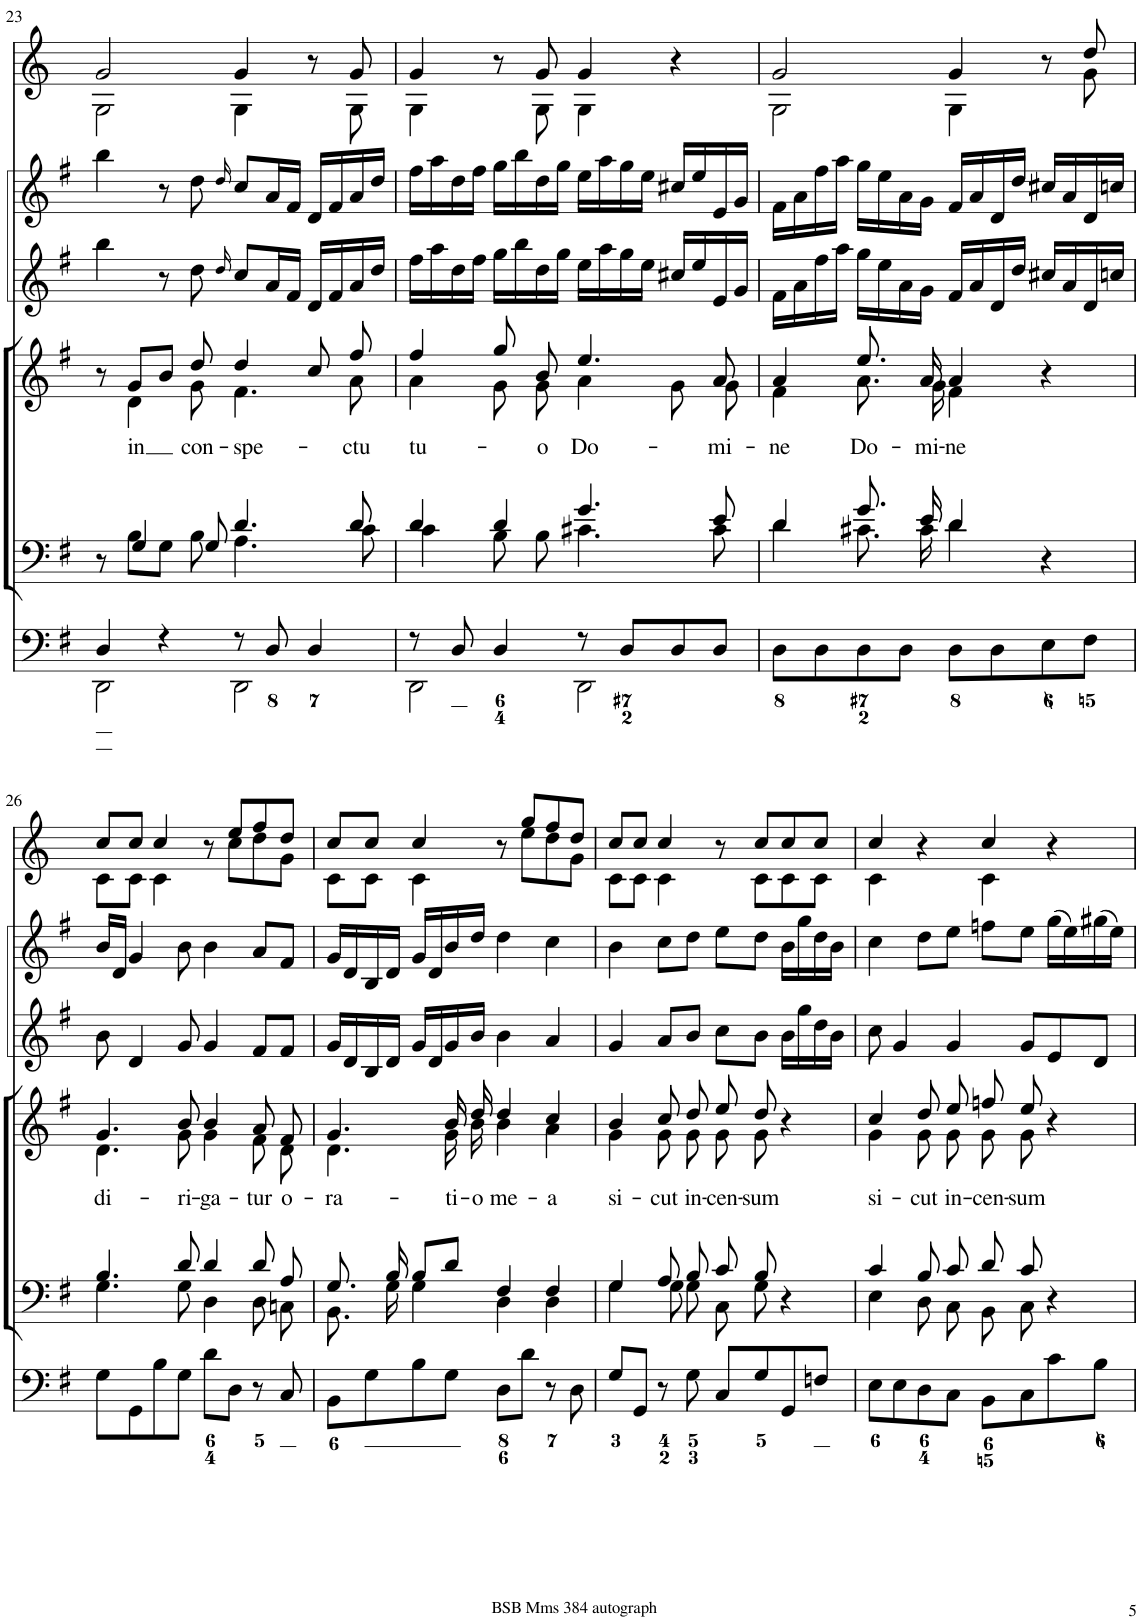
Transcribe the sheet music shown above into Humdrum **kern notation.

**kern	**kern	**kern	**text	**kern	**kern	**kern
*part6	*part5	*part4	*part4	*part3	*part2	*part1
*staff6	*staff5	*staff4	*staff4	*staff3	*staff2	*staff1
*I"Organ	*I"Voice	*I"Voice	*	*I"Violin	*I"Violini	*I"Corni in G
*	*	*	*	*I'Vln	*I'Vln	*
!!LO:PB:g=z
*clefF4	*clefF4	*clefG2	*	*clefG2	*clefG2	*clefG2
*	*	*	*	*	*	*Trd3c5
*k[f#]	*k[f#]	*k[f#]	*	*k[f#]	*k[f#]	*k[]
*M4/4	*M4/4	*M4/4	*	*M4/4	*M4/4	*M4/4
*met(c)	*met(c)	*met(c)	*	*met(c)	*met(c)	*met(c)
=23	=23	=23	=23	=23	=23	=23
*^	*^	*^	*	*	*	*^
4D/	2DD\	8r	8ryy	8r	8ryy	.	4bb\	4bb\	2g/	2G\
!	!	!	!	!	!	!LO:LY:b	!	!	!	!
.	.	4G/	8B\L	8g/L	4d\	in	.	.	.	.
4r	.	.	8G\J	8b/J	.	.	8r	8r	.	.
!	!	!	!	!	!	!LO:LY:b	!	!	!	!
.	.	8G/	8B\	8dd/	8g\	con-	8dd\	8dd\	.	.
.	.	.	.	.	.	.	16qdd/	16qdd/	.	.
!	!	!	!	!	!	!LO:LY:b	!	!	!	!
8r	2DD\	4.d/	4.A\	4dd/	4.f#\	-spe-	8cc/L	8cc/L	4g/	4G\
8D/	.	.	.	.	.	.	16a/L	16a/L	.	.
.	.	.	.	.	.	.	16f#/JJ	16f#/JJ	.	.
4D/	.	.	.	8cc/	.	.	16d/LL	16d/LL	8r	8ryy
.	.	.	.	.	.	.	16f#/	16f#/	.	.
!	!	!	!	!	!	!LO:LY:b	!	!	!	!
.	.	8d/	8c\	8ff#/	8a\	-ctu	16a/	16a/	8g/	8G\
.	.	.	.	.	.	.	16dd/JJ	16dd/JJ	.	.
=24	=24	=24	=24	=24	=24	=24	=24	=24	=24	=24
!	!	!	!	!	!	!LO:LY:b	!	!	!	!
8r	2DD\	4d/	4c\	4ff#/	4a\	tu-	16ff#\LL	16ff#\LL	4g/	4G\
.	.	.	.	.	.	.	16aa\	16aa\	.	.
8D/	.	.	.	.	.	.	16dd\	16dd\	.	.
.	.	.	.	.	.	.	16ff#\JJ	16ff#\JJ	.	.
4D/	.	4d/	8B\	8gg/	8g\	.	16gg\LL	16gg\LL	8r	8ryy
.	.	.	.	.	.	.	16bb\	16bb\	.	.
!	!	!	!	!	!	!LO:LY:b	!	!	!	!
.	.	.	8B\	8b/	8g\	-o	16dd\	16dd\	8g/	8G\
.	.	.	.	.	.	.	16gg\JJ	16gg\JJ	.	.
!	!	!	!	!	!	!LO:LY:b	!	!	!	!
8r	2DD\	4.g/	4.c#X\	4.ee/	4a\	Do-	16ee\LL	16ee\LL	4g/	4G\
.	.	.	.	.	.	.	16aa\	16aa\	.	.
8D/L	.	.	.	.	.	.	16gg\	16gg\	.	.
.	.	.	.	.	.	.	16ee\JJ	16ee\JJ	.	.
8D/	.	.	.	.	8g\	.	16cc#X/LL	16cc#X/LL	4r	4ryy
.	.	.	.	.	.	.	16ee/	16ee/	.	.
!	!	!	!	!	!	!LO:LY:b	!	!	!	!
8D/J	.	8e/	8c#\	8a/	8g\	-mi-	16e/	16e/	.	.
.	.	.	.	.	.	.	16g/JJ	16g/JJ	.	.
*v	*v	*	*	*	*	*	*	*	*	*
=25	=25	=25	=25	=25	=25	=25	=25	=25	=25
!	!	!	!	!	!LO:LY:b	!	!	!	!
8D\L	4d/	4d\	4a/	4f#\	-ne	16f#\LL	16f#\LL	2g/	2G\
.	.	.	.	.	.	16a\	16a\	.	.
8D\	.	.	.	.	.	16ff#\	16ff#\	.	.
.	.	.	.	.	.	16aa\JJ	16aa\JJ	.	.
!	!	!	!	!	!LO:LY:b	!	!	!	!
8D\	8.g/	8.c#X\	8.ee/	8.a\	Do-	16gg\LL	16gg\LL	.	.
.	.	.	.	.	.	16ee\	16ee\	.	.
8D\J	.	.	.	.	.	16a\	16a\	.	.
!	!	!	!	!	!LO:LY:b	!	!	!	!
.	16e/	16c#\	16a/	16g\	-mi-	16g\JJ	16g\JJ	.	.
!	!	!	!	!	!LO:LY:b	!	!	!	!
8D\L	4d/	4d\	4a/	4f#\	-ne	16f#/LL	16f#/LL	4g/	4G\
.	.	.	.	.	.	16a/	16a/	.	.
8D\	.	.	.	.	.	16d/	16d/	.	.
.	.	.	.	.	.	16dd/JJ	16dd/JJ	.	.
8E\	4r	4ryy	4r	4ryy	.	16cc#X/LL	16cc#X/LL	8r	8ryy
.	.	.	.	.	.	16a/	16a/	.	.
8F#\J	.	.	.	.	.	16d/	16d/	8dd/	8g\
.	.	.	.	.	.	16ccn/JJ	16ccn/JJ	.	.
!!LO:LB:g=z	!!
=26	=26	=26	=26	=26	=26	=26	=26	=26	=26
!	!	!	!	!	!LO:LY:b	!	!	!	!
8G\L	4.B/	4.G\	4.g/	4.d\	di-	8b\	16b/LL	8cc/L	8c\L
.	.	.	.	.	.	.	16d/JJ	.	.
8GG\	.	.	.	.	.	4d/	4g/	8cc/J	8c\J
8B\	.	.	.	.	.	.	.	4cc/	4c\
!	!	!	!	!	!LO:LY:b	!	!	!	!
8G\J	8d/	8G\	8b/	8g\	-ri-	8g/	8b\	.	.
!	!	!	!	!	!LO:LY:b	!	!	!	!
8d\L	4d/	4D\	4b/	4g\	-ga-	4g/	4b\	8r	8ryy
8D\J	.	.	.	.	.	.	.	8ee/L	8cc\L
!	!	!	!	!	!LO:LY:b	!	!	!	!
8r	8d/	8D\	8a/	8f#\	-tur	8f#/L	8a/L	8ff/	8dd\
!	!	!	!	!	!LO:LY:b	!	!	!	!
8C/	8A/	8Cn\	8f#/	8d\	o-	8f#/J	8f#/J	8dd/J	8g\J
=27	=27	=27	=27	=27	=27	=27	=27	=27	=27
!	!	!	!	!	!LO:LY:b	!	!	!	!
8BB\L	8.G/	8.BB\	4.g/	4.d\	-ra-	16g/LL	16g/LL	8cc/L	8c\L
.	.	.	.	.	.	16d/	16d/	.	.
8G\	.	.	.	.	.	16B/	16B/	8cc/J	8c\J
.	16B/	16G\	.	.	.	16d/JJ	16d/JJ	.	.
8B\	8B/L	4G\	.	.	.	16g/LL	16g/LL	4cc/	4c\
.	.	.	.	.	.	16d/	16d/	.	.
!	!	!	!	!	!LO:LY:b	!	!	!	!
8G\J	8d/J	.	16b/	16g\	-ti-	16g/	16b/	.	.
!	!	!	!	!	!LO:LY:b	!	!	!	!
.	.	.	16dd/	16b\	-o	16b/JJ	16dd/JJ	.	.
!	!	!	!	!	!LO:LY:b	!	!	!	!
8D\L	4F#/	4D\	4dd/	4b\	me-	4b\	4dd\	8r	8ryy
8d\J	.	.	.	.	.	.	.	8gg/L	8ee\L
!	!	!	!	!	!LO:LY:b	!	!	!	!
8r	4F#/	4D\	4cc/	4a\	-a	4a/	4cc\	8ff/	8dd\
8D\	.	.	.	.	.	.	.	8dd/J	8g\J
=28	=28	=28	=28	=28	=28	=28	=28	=28	=28
!	!	!	!	!	!LO:LY:b	!	!	!	!
8G/L	4G/	4G\	4b/	4g\	si-	4g/	4b\	8cc/L	8c\L
8GG/J	.	.	.	.	.	.	.	8cc/J	8c\J
!	!	!	!	!	!LO:LY:b	!	!	!	!
8r	8A/	8G\	8cc/	8g\	-cut	8a/L	8cc\L	4cc/	4c\
!	!	!	!	!	!LO:LY:b	!	!	!	!
8G\	8B/	8G\	8dd/	8g\	in-	8b/J	8dd\J	.	.
!	!	!	!	!	!LO:LY:b	!	!	!	!
8C/L	8c/	8C\	8ee/	8g\	-cen-	8cc\L	8ee\L	8r	8ryy
!	!	!	!	!	!LO:LY:b	!	!	!	!
8G/	8B/	8G\	8dd/	8g\	-sum	8b\J	8dd\J	8cc/L	8c\L
8GG/	4r	4ryy	4r	4ryy	.	16b\LL	16b\LL	8cc/	8c\
.	.	.	.	.	.	16gg\	16gg\	.	.
8Fn/J	.	.	.	.	.	16dd\	16dd\	8cc/J	8c\J
.	.	.	.	.	.	16b\JJ	16b\JJ	.	.
=29	=29	=29	=29	=29	=29	=29	=29	=29	=29
!	!	!	!	!	!LO:LY:b	!	!	!	!
8E\L	4c/	4E\	4cc/	4g\	si-	8cc\	4cc\	4cc/	4c\
8E\	.	.	.	.	.	4g/	.	.	.
!	!	!	!	!	!LO:LY:b	!	!	!	!
8D\	8B/	8D\	8dd/	8g\	-cut	.	8dd\L	4r	4ryy
!	!	!	!	!	!LO:LY:b	!	!	!	!
8C\J	8c/	8C\	8ee/	8g\	in-	4g/	8ee\J	.	.
!	!	!	!	!	!LO:LY:b	!	!	!	!
8BB\L	8d/	8BB\	8ffn/	8g\	-cen-	.	8ffn\L	4cc/	4c\
!	!	!	!	!	!LO:LY:b	!	!	!	!
8C\	8c/	8C\	8ee/	8g\	-sum	8g/L	8ee\J	.	.
8c\	4r	4ryy	4r	4ryy	.	8e/	(16gg\LL	4r	4ryy
.	.	.	.	.	.	.	16ee\)	.	.
8B\J	.	.	.	.	.	8d/J	(16gg#X\	.	.
.	.	.	.	.	.	.	16ee\JJ)	.	.
*	*v	*v	*	*	*	*	*	*v	*v
*	*	*v	*v	*	*	*	*
=	=	=	=	=	=	=
*-	*-	*-	*-	*-	*-	*-
